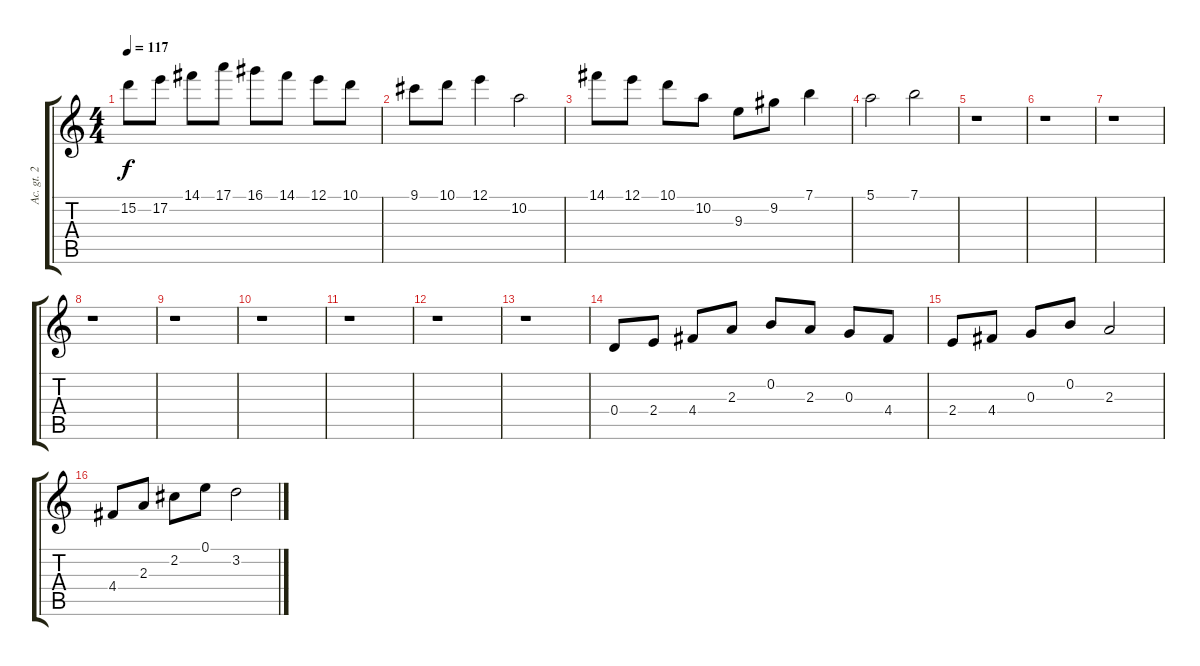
\track ("Ac. gt. 2" "Ac. gt. 2") {instrument acousticguitarsteel}
\staff {score tabs}
\tuning (E4 B3 G3 D3 A2 E2) {hide}
\ts (4 4)
\tempo 117
\clef g2
\ks c
15.2.8{dy f} 17.2.8 14.1.8 17.1.8 16.1.8 14.1.8 12.1.8 10.1.8 |
9.1.8 10.1.8 12.1.4 10.2.2 |
14.1.8 12.1.8 10.1.8 10.2.8 9.3.8 9.2.8 7.1.4 |
5.1.2 7.1.2 |
r.1 |
r.1 |
r.1 |
r.1 |
r.1 |
r.1 |
r.1 |
r.1 |
r.1 |
0.4.8 2.4.8 4.4.8 2.3.8 0.2.8 2.3.8 0.3.8 4.4.8 |
2.4.8 4.4.8 0.3.8 0.2.8 2.3.2 |
4.4.8 2.3.8 2.2.8 0.1.8 3.2.2
